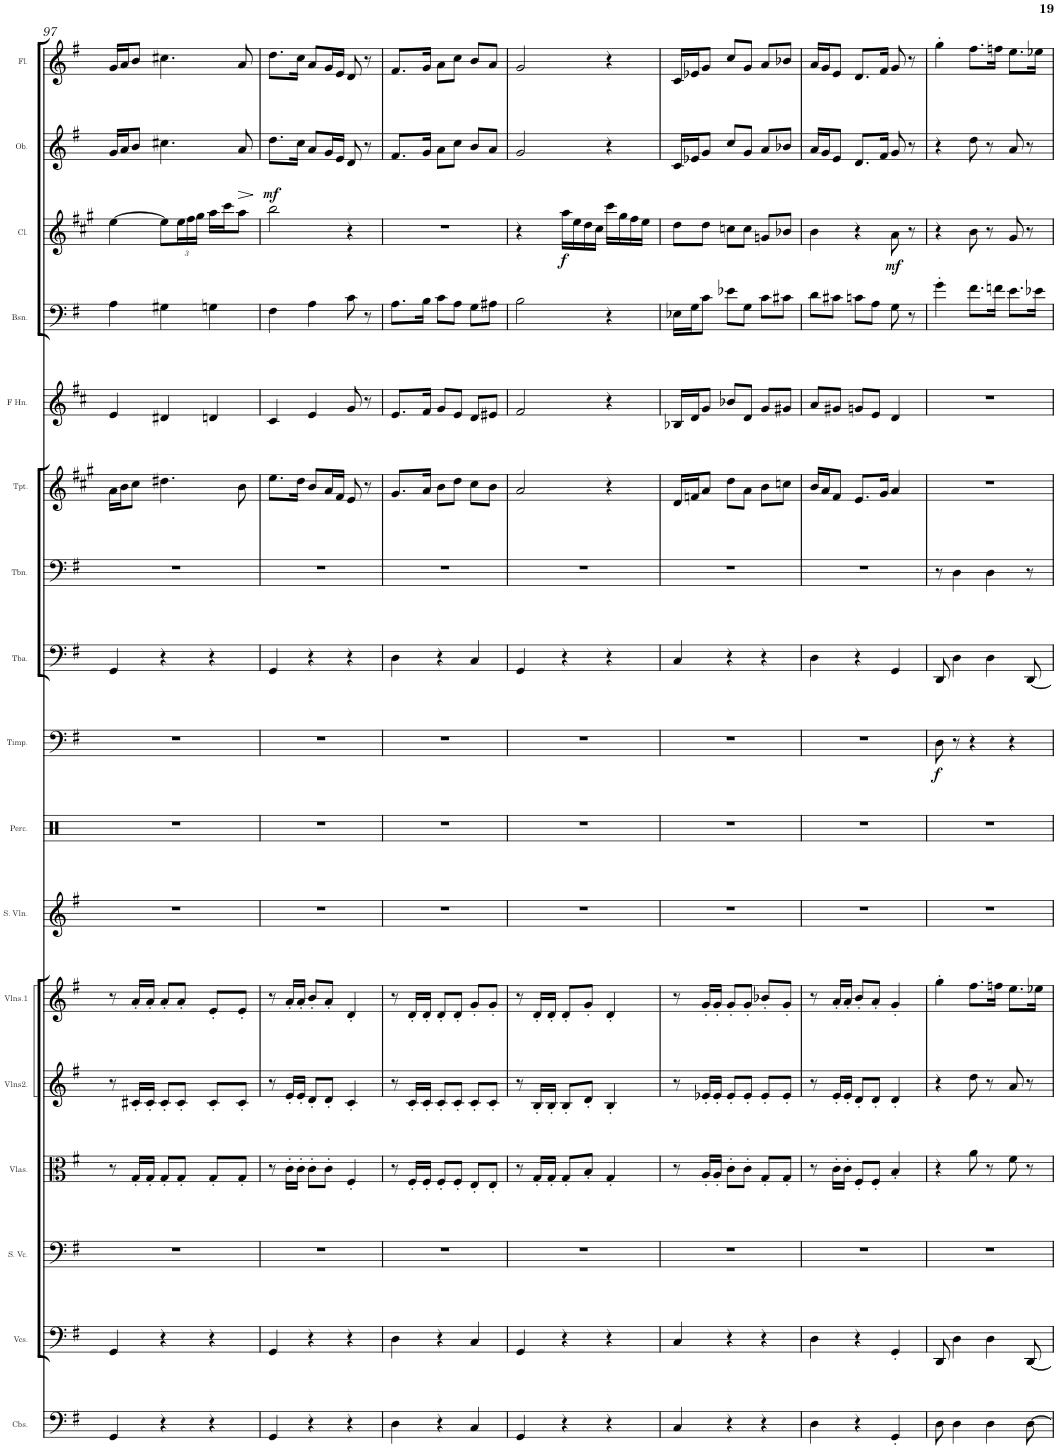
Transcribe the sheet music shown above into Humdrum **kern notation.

**kern	**kern	**kern	**kern	**kern	**kern	**kern	**kern	**kern	**dynam	**kern	**kern	**kern	**kern	**kern	**kern	**dynam	**kern	**kern
*part17	*part16	*part15	*part14	*part13	*part12	*part11	*part10	*part9	*part9	*part8	*part7	*part6	*part5	*part4	*part3	*part3	*part2	*part1
*staff17	*staff16	*staff15	*staff14	*staff13	*staff12	*staff11	*staff10	*staff9	*staff9	*staff8	*staff7	*staff6	*staff5	*staff4	*staff3	*staff3	*staff2	*staff1
*I"Contrabass Section	*I"Violoncello Section	*I"Solo cello	*I"Viola Section	*I"Violin Section2	*I"Violin Section1	*I"Solo Violin	*I"Percussion	*I"Timpani	*	*I"Tuba	*I"Trombone	*I"Trumpet	*I"French Horn	*I"Bassoon	*I"Clarinet	*	*I"Oboe	*I"Flute
*I'Cbs.	*I'Vcs.	*	*I'Vlas.	*I'Vlns2.	*I'Vlns.1	*I'S. Vln.	*I'Perc.	*I'Timp.	*	*I'Tba.	*I'Tbn.	*I'Tpt.	*I'F Hn.	*I'Bsn.	*I'Cl.	*	*I'Ob.	*I'Fl.
!!LO:PB:g=z
*clefF4	*clefF4	*clefF4	*clefC3	*clefG2	*clefG2	*clefG2	*clefX	*clefF4	*	*clefF4	*clefF4	*clefG2	*clefG2	*clefF4	*clefG2	*	*clefG2	*clefG2
*Trd7c12	*	*	*	*	*	*	*	*	*	*	*	*Trd1c2	*Trd4c7	*	*Trd1c2	*	*	*
*k[f#]	*k[f#]	*k[f#]	*k[f#]	*k[f#]	*k[f#]	*k[f#]	*k[f#]	*k[f#]	*	*k[f#]	*k[f#]	*k[f#c#g#]	*k[f#c#]	*k[f#]	*k[f#c#g#]	*	*k[f#]	*k[f#]
*G:	*G:	*G:	*G:	*G:	*G:	*G:	*G:	*G:	*	*G:	*G:	*A:	*D:	*G:	*A:	*	*G:	*G:
*M3/4	*M3/4	*M3/4	*M3/4	*M3/4	*M3/4	*M3/4	*M3/4	*M3/4	*	*M3/4	*M3/4	*M3/4	*M3/4	*M3/4	*M3/4	*	*M3/4	*M3/4
=97	=97	=97	=97	=97	=97	=97	=97	=97	=97	=97	=97	=97	=97	=97	=97	=97	=97	=97
4GG/	4GG/	2.r	8r	8r	8r	2.r	2.r	2.r	.	4GG/	2.r	16a\LL	4e/	4A\	[4ee\	.	16g/LL	16g/LL
.	.	.	.	.	.	.	.	.	.	.	.	16b\J	.	.	.	.	16a/J	16a/J
.	.	.	16G'/LL	16c#X'/LL	16a'/LL	.	.	.	.	.	.	8cc#\J	.	.	.	.	8b/J	8b/J
.	.	.	16G'/JJ	16c#'/JJ	16a'/JJ	.	.	.	.	.	.	.	.	.	.	.	.	.
4r	4r	.	8G'/L	8c#'/L	8a'/L	.	.	.	.	4r	.	4.dd#X\	4d#X/	4G#X\	8ee\L]	.	4.cc#X\	4.cc#X\
*	*	*	*	*	*	*	*	*	*	*	*	*	*	*	*Xbrackettup	*	*	*
.	.	.	8G'/J	8c#'/J	8a'/J	.	.	.	.	.	.	.	.	.	24ee\L	.	.	.
.	.	.	.	.	.	.	.	.	.	.	.	.	.	.	24ff#\	.	.	.
.	.	.	.	.	.	.	.	.	.	.	.	.	.	.	24gg#\JJ	.	.	.
4r	4r	.	8G'/L	8c#'/L	8e'/L	.	.	.	.	4r	.	.	4dn/	4Gn\	16aa\LL	.	.	.
.	.	.	.	.	.	.	.	.	.	.	.	.	.	.	16ccc#\J	.	.	.
!	!	!	!	!	!	!	!	!	!	!	!	!	!	!	!	!LO:HP:b	!	!
.	.	.	8G'/J	8c#'/J	8e'/J	.	.	.	.	.	.	8b\	.	.	8aa\J	>	8a/	8a/
.	.	.	.	.	.	.	.	.	.	.	.	.	.	.	.	]	.	.
=98	=98	=98	=98	=98	=98	=98	=98	=98	=98	=98	=98	=98	=98	=98	=98	=98	=98	=98
!	!	!	!	!	!	!	!	!	!	!	!	!	!	!	!	!LO:DY:a	!	!
4GG/	4GG/	2.r	8r	8r	8r	2.r	2.r	2.r	.	4GG/	2.r	8.ee\L	4c#/	4F#\	2bb\	mf	8.dd\L	8.dd\L
.	.	.	16c'\LL	16e'/LL	16a'/LL	.	.	.	.	.	.	.	.	.	.	.	.	.
.	.	.	16c'\JJ	16e'/JJ	16a'/JJ	.	.	.	.	.	.	16dd\Jk	.	.	.	.	16cc\Jk	16cc\Jk
4r	4r	.	8c'\L	8d'/L	8b'/L	.	.	.	.	4r	.	8b/L	4e/	4A\	.	.	8a/L	8a/L
.	.	.	8c'\J	8d'/J	8a'/J	.	.	.	.	.	.	16a/L	.	.	.	.	16g/L	16g/L
.	.	.	.	.	.	.	.	.	.	.	.	16f#/JJ	.	.	.	.	16e/JJ	16e/JJ
4r	4r	.	4F#'/	4c'/	4d'/	.	.	.	.	4r	.	8e/	8g/	8c\	4r	.	8d/	8d/
.	.	.	.	.	.	.	.	.	.	.	.	8r	8r	8r	.	.	8r	8r
=99	=99	=99	=99	=99	=99	=99	=99	=99	=99	=99	=99	=99	=99	=99	=99	=99	=99	=99
4D\	4D\	2.r	8r	8r	8r	2.r	2.r	2.r	.	4D\	2.r	8.g#/L	8.e/L	8.A\L	2.r	.	8.f#/L	8.f#/L
.	.	.	16F#'/LL	16c'/LL	16d'/LL	.	.	.	.	.	.	.	.	.	.	.	.	.
.	.	.	16F#'/JJ	16c'/JJ	16d'/JJ	.	.	.	.	.	.	16a/Jk	16f#/Jk	16B\Jk	.	.	16g/Jk	16g/Jk
4r	4r	.	8F#'/L	8c'/L	8d'/L	.	.	.	.	4r	.	8b\L	8g/L	8c\L	.	.	8a\L	8a\L
.	.	.	8F#'/J	8c'/J	8d'/J	.	.	.	.	.	.	8dd\J	8e/J	8A\J	.	.	8cc\J	8cc\J
4C/	4C/	.	8E'/L	8c'/L	8g'/L	.	.	.	.	4C/	.	8cc#\L	8d/L	8G\L	.	.	8b/L	8b/L
.	.	.	8E'/J	8c'/J	8g'/J	.	.	.	.	.	.	8b\J	8e#X/J	8A#X\J	.	.	8a/J	8a/J
=100	=100	=100	=100	=100	=100	=100	=100	=100	=100	=100	=100	=100	=100	=100	=100	=100	=100	=100
4GG/	4GG/	2.r	8r	8r	8r	2.r	2.r	2.r	.	4GG/	2.r	2a/	2f#/	2B\	4r	.	2g/	2g/
.	.	.	16G'/LL	16B'/LL	16d'/LL	.	.	.	.	.	.	.	.	.	.	.	.	.
.	.	.	16G'/JJ	16B'/JJ	16d'/JJ	.	.	.	.	.	.	.	.	.	.	.	.	.
!	!	!	!	!	!	!	!	!	!	!	!	!	!	!	!	!LO:DY:b	!	!
4r	4r	.	8G'/L	8B'/L	8d'/L	.	.	.	.	4r	.	.	.	.	16aa\LL	f	.	.
.	.	.	.	.	.	.	.	.	.	.	.	.	.	.	16ee\	.	.	.
.	.	.	8B'/J	8d'/J	8g'/J	.	.	.	.	.	.	.	.	.	16dd\	.	.	.
.	.	.	.	.	.	.	.	.	.	.	.	.	.	.	16cc#\JJ	.	.	.
4r	4r	.	4G'/	4B'/	4d'/	.	.	.	.	4r	.	4r	4r	4r	16ccc#\LL	.	4r	4r
.	.	.	.	.	.	.	.	.	.	.	.	.	.	.	16gg#\	.	.	.
.	.	.	.	.	.	.	.	.	.	.	.	.	.	.	16ff#\	.	.	.
.	.	.	.	.	.	.	.	.	.	.	.	.	.	.	16ee\JJ	.	.	.
=101	=101	=101	=101	=101	=101	=101	=101	=101	=101	=101	=101	=101	=101	=101	=101	=101	=101	=101
4C/	4C/	2.r	8r	8r	8r	2.r	2.r	2.r	.	4C/	2.r	16d/LL	16B-X/LL	16E-X\LL	8dd\L	.	16c/LL	16c/LL
.	.	.	.	.	.	.	.	.	.	.	.	16fn/J	16d/J	16G\J	.	.	16e-X/J	16e-X/J
.	.	.	16A'/LL	16e-X'/LL	16g'/LL	.	.	.	.	.	.	8a/J	8g/J	8c\J	8dd\J	.	8g/J	8g/J
.	.	.	16A'/JJ	16e-'/JJ	16g'/JJ	.	.	.	.	.	.	.	.	.	.	.	.	.
4r	4r	.	8c'\L	8e-'/L	8g'/L	.	.	.	.	4r	.	8dd\L	8b-X/L	8e-X\L	8ccn\L	.	8cc/L	8cc/L
.	.	.	8c'\J	8e-'/J	8g'/J	.	.	.	.	.	.	8a\J	8d/J	8G\J	8cc\J	.	8g/J	8g/J
4r	4r	.	8G'/L	8e-'/L	8b-X'/L	.	.	.	.	4r	.	8b\L	8g/L	8c\L	8gn/L	.	8a/L	8a/L
.	.	.	8G'/J	8e-'/J	8g'/J	.	.	.	.	.	.	8ccn\J	8g#X/J	8c#X\J	8b-X/J	.	8b-X/J	8b-X/J
=102	=102	=102	=102	=102	=102	=102	=102	=102	=102	=102	=102	=102	=102	=102	=102	=102	=102	=102
4D\	4D\	2.r	8r	8r	8r	2.r	2.r	2.r	.	4D\	2.r	16b/LL	8a/L	8d\L	4b\	.	16a/LL	16a/LL
.	.	.	.	.	.	.	.	.	.	.	.	16a/J	.	.	.	.	16g/J	16g/J
.	.	.	16c'\LL	16e'/LL	16a'/LL	.	.	.	.	.	.	8f#/J	8g#X/J	8c#X\J	.	.	8e/J	8e/J
.	.	.	16c'\JJ	16e'/JJ	16a'/JJ	.	.	.	.	.	.	.	.	.	.	.	.	.
4r	4r	.	8F#'/L	8d'/L	8b'/L	.	.	.	.	4r	.	8.e/L	8gn/L	8cn\L	4r	.	8.d/L	8.d/L
.	.	.	8F#'/J	8d'/J	8a'/J	.	.	.	.	.	.	.	8e/J	8A\J	.	.	.	.
.	.	.	.	.	.	.	.	.	.	.	.	16g#/Jk	.	.	.	.	16f#/Jk	16f#/Jk
!	!	!	!	!	!	!	!	!	!	!	!	!	!	!	!	!LO:DY:b	!	!
4GG'/	4GG'/	.	4B'/	4d'/	4g'/	.	.	.	.	4GG/	.	4a/	4d/	8G\	8a\	mf	8g/	8g/
.	.	.	.	.	.	.	.	.	.	.	.	.	.	8r	8r	.	8r	8r
=103	=103	=103	=103	=103	=103	=103	=103	=103	=103	=103	=103	=103	=103	=103	=103	=103	=103	=103
!	!	!	!	!	!	!	!	!	!LO:DY:b	!	!	!	!	!	!	!	!	!
8D\	8DD/	2.r	4r	4r	4gg'\	2.r	2.r	8D\	f	8DD/	8r	2.r	2.r	4g'\	4r	.	4r	4gg'\
4D\	4D\	.	.	.	.	.	.	8r	.	4D\	4D\	.	.	.	.	.	.	.
.	.	.	8a\	8dd\	8.ff#\L	.	.	4r	.	.	.	.	.	8.f#\L	8b\	.	8dd\	8.ff#\L
4D\	4D\	.	8r	8r	.	.	.	.	.	4D\	4D\	.	.	.	8r	.	8r	.
.	.	.	.	.	16ffn\Jk	.	.	.	.	.	.	.	.	16fn\Jk	.	.	.	16ffn\Jk
.	.	.	8f#\	8a/	8.ee\L	.	.	4r	.	.	.	.	.	8.e\L	8g#/	.	8a/	8.ee\L
[8D\	[8DD/	.	8r	8r	.	.	.	.	.	[8DD/	8r	.	.	.	8r	.	8r	.
.	.	.	.	.	16ee-X\Jk	.	.	.	.	.	.	.	.	16e-X\Jk	.	.	.	16ee-X\Jk
=	=	=	=	=	=	=	=	=	=	=	=	=	=	=	=	=	=	=
*-	*-	*-	*-	*-	*-	*-	*-	*-	*-	*-	*-	*-	*-	*-	*-	*-	*-	*-
